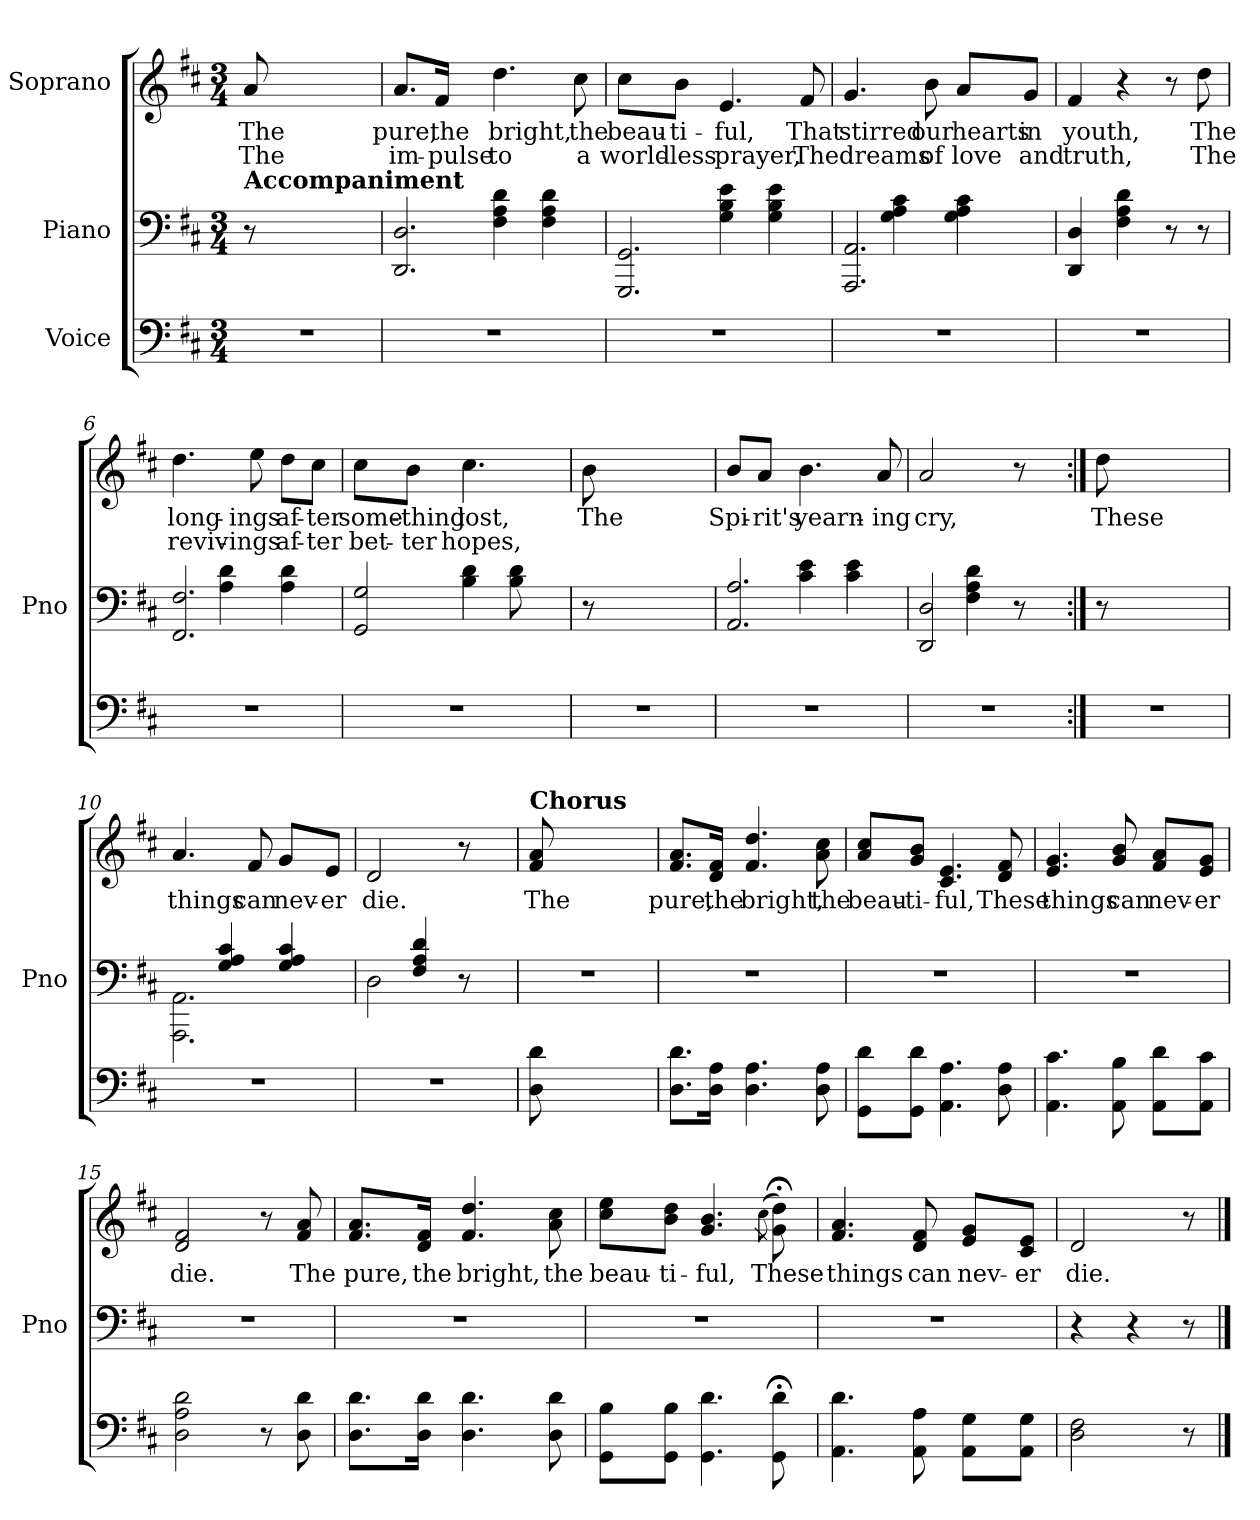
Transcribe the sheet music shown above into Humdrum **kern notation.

**kern	**kern	**kern	**text	**text
*part3	*part2	*part1	*part1	*part1
*staff3	*staff2	*staff1	*staff1	*staff1
*I"Voice	*I"Piano	*I"Soprano	*	*
*	*I'Pno	*	*	*
*clefF4	*clefF4	*clefG2	*	*
*k[f#c#]	*k[f#c#]	*k[f#c#]	*	*
*M3/4	*M3/4	*M3/4	*	*
=1	=1	=1	=1	=1
!	!LO:TX:a:B:t=Accompaniment	!	!	!
!	!	!	!LO:LY:b	!LO:LY:b
2.r	8r	8a/	The	The
.	2ryy	2ryy	.	.
.	8ryy	8ryy	.	.
=2	=2	=2	=2	=2
*	*^	*	*	*
!	!	!	!	!LO:LY:b	!LO:LY:b
2.r	2.DD/ 2.D/	4ryy	8.a/L	pure,	im-
!	!	!	!	!LO:LY:b	!LO:LY:b
.	.	.	16f#/Jk	the	-pulse
!	!	!	!	!LO:LY:b	!LO:LY:b
.	.	4F#\ 4A\ 4d\	4.dd\	bright,	to
.	.	4F#\ 4A\ 4d\	.	.	.
!	!	!	!	!LO:LY:b	!LO:LY:b
.	.	.	8cc#\	the	a
=3	=3	=3	=3	=3	=3
!	!	!	!	!LO:LY:b	!LO:LY:b
2.r	2.GGG/ 2.GG/	4ryy	8cc#\L	beau-	world-
!	!	!	!	!LO:LY:b	!LO:LY:b
.	.	.	8b\J	-ti-	-less
!	!	!	!	!LO:LY:b	!LO:LY:b
.	.	4G\ 4B\ 4e\	4.e/	-ful,	prayer,
.	.	4G\ 4B\ 4e\	.	.	.
!	!	!	!	!LO:LY:b	!LO:LY:b
.	.	.	8f#/	That	The
=4	=4	=4	=4	=4	=4
!	!	!	!	!LO:LY:b	!LO:LY:b
2.r	2.AAA/ 2.AA/	4ryy	4.g/	stirred	dreams
.	.	4G\ 4A\ 4c#\	.	.	.
!	!	!	!	!LO:LY:b	!LO:LY:b
.	.	.	8b\	our	of
!	!	!	!	!LO:LY:b	!LO:LY:b
.	.	4G\ 4A\ 4c#\	8a/L	hearts	love
!	!	!	!	!LO:LY:b	!LO:LY:b
.	.	.	8g/J	in	and
=5	=5	=5	=5	=5	=5
!	!	!	!	!LO:LY:b	!LO:LY:b
2.r	4DD/ 4D/	4ryy	4f#/	youth,	truth,
.	4ryy	4F#\ 4A\ 4d\	4r	.	.
.	8r	8ryy	8r	.	.
!	!	!	!	!LO:LY:b	!LO:LY:b
.	8r	8ryy	8dd\	The	The
=6	=6	=6	=6	=6	=6
!	!	!	!	!LO:LY:b	!LO:LY:b
2.r	2.FF#/ 2.F#/	4ryy	4.dd\	long-	reviv-
.	.	4A\ 4d\	.	.	.
!	!	!	!	!LO:LY:b	!LO:LY:b
.	.	.	8ee\	-ings	-ings
!	!	!	!	!LO:LY:b	!LO:LY:b
.	.	4A\ 4d\	8dd\L	af-	af-
!	!	!	!	!LO:LY:b	!LO:LY:b
.	.	.	8cc#\J	-ter	-ter
!!LO:LB:g=z
=7	=7	=7	=7	=7	=7
!	!	!	!	!LO:LY:b	!LO:LY:b
2.r	2GG/ 2G/	4ryy	8cc#\L	some-	bet-
!	!	!	!	!LO:LY:b	!LO:LY:b
.	.	.	8b\J	-thing	-ter
!	!	!	!	!LO:LY:b	!LO:LY:b
.	.	4B\ 4d\	4.cc#\	lost,	hopes,
.	8ryy	8B\ 8d\	.	.	.
.	8ryy	8ryy	8ryy	.	.
=7	=7	=7	=7	=7	=7
!	!	!	!	!LO:LY:b	!
*	*v	*v	*	*	*
2.r	8r	8b\	The	.
.	2ryy	2ryy	.	.
.	8ryy	8ryy	.	.
=8	=8	=8	=8	=8
*	*^	*	*	*
!	!	!	!	!LO:LY:b	!
2.r	2.AA/ 2.A/	4ryy	8b/L	Spi-	.
!	!	!	!	!LO:LY:b	!
.	.	.	8a/J	-rit's	.
!	!	!	!	!LO:LY:b	!
.	.	4c#\ 4e\	4.b\	yearn-	.
.	.	4c#\ 4e\	.	.	.
!	!	!	!	!LO:LY:b	!
.	.	.	8a/	-ing	.
=9	=9	=9	=9	=9	=9
!	!	!	!	!LO:LY:b	!
2.r	2DD/ 2D/	4ryy	2a/	cry,	.
.	.	4F#\ 4A\ 4d\	.	.	.
.	8r	8ryy	8r	.	.
.	8ryy	8ryy	8ryy	.	.
=9:|!	=9:|!	=9:|!	=9:|!	=9:|!	=9:|!
!	!	!	!	!LO:LY:b	!
*	*v	*v	*	*	*
2.r	8r	8dd\	These	.
.	2ryy	2ryy	.	.
.	8ryy	8ryy	.	.
=10	=10	=10	=10	=10
*	*^	*	*	*
!	!	!	!	!LO:LY:b	!
2.r	4ryy	2.AAA\ 2.AA\	4.a/	things	.
.	4G/ 4A/ 4c#/	.	.	.	.
!	!	!	!	!LO:LY:b	!
.	.	.	8f#/	can	.
!	!	!	!	!LO:LY:b	!
.	4G/ 4A/ 4c#/	.	8g/L	nev-	.
!	!	!	!	!LO:LY:b	!
.	.	.	8e/J	-er	.
=11	=11	=11	=11	=11	=11
!	!	!	!	!LO:LY:b	!
2.r	4ryy	2D\	2d/	die.	.
.	4F#/ 4A/ 4d/	.	.	.	.
.	8r	8ryy	8r	.	.
.	8ryy	8ryy	8ryy	.	.
!!LO:LB:g=z
=11!	=11!	=11!	=11!	=11!	=11!
!	!	!	!LO:TX:a:B:t=Chorus	!	!
!	!	!	!	!LO:LY:b	!
*	*v	*v	*	*	*
8D\ 8d\	2.r	8f#/ 8a/	The	.
2ryy	.	2ryy	.	.
8ryy	.	8ryy	.	.
=12	=12	=12	=12	=12
!	!	!	!LO:LY:b	!
8.D\ 8.d\L	2.r	8.f#/ 8.a/L	pure,	.
!	!	!	!LO:LY:b	!
16D\ 16A\Jk	.	16d/ 16f#/Jk	the	.
!	!	!	!LO:LY:b	!
4.D\ 4.A\	.	4.f#/ 4.dd/	bright,	.
!	!	!	!LO:LY:b	!
8D\ 8A\	.	8a\ 8cc#\	the	.
=13	=13	=13	=13	=13
!	!	!	!LO:LY:b	!
8GG\ 8d\L	2.r	8a/ 8cc#/L	beau-	.
!	!	!	!LO:LY:b	!
8GG\ 8d\J	.	8g/ 8b/J	-ti-	.
!	!	!	!LO:LY:b	!
4.AA\ 4.A\	.	4.c#/ 4.e/	-ful,	.
!	!	!	!LO:LY:b	!
8D\ 8A\	.	8d/ 8f#/	These	.
=14	=14	=14	=14	=14
!	!	!	!LO:LY:b	!
4.AA\ 4.c#\	2.r	4.e/ 4.g/	things	.
!	!	!	!LO:LY:b	!
8AA\ 8B\	.	8g/ 8b/	can	.
!	!	!	!LO:LY:b	!
8AA\ 8d\L	.	8f#/ 8a/L	nev-	.
!	!	!	!LO:LY:b	!
8AA\ 8c#\J	.	8e/ 8g/J	-er	.
=15	=15	=15	=15	=15
!	!	!	!LO:LY:b	!
2D\ 2A\ 2d\	2.r	2d/ 2f#/	die.	.
8r	.	8r	.	.
!	!	!	!LO:LY:b	!
8D\ 8d\	.	8f#/ 8a/	The	.
=16	=16	=16	=16	=16
!	!	!	!LO:LY:b	!
8.D\ 8.d\L	2.r	8.f#/ 8.a/L	pure,	.
!	!	!	!LO:LY:b	!
16D\ 16d\Jk	.	16d/ 16f#/Jk	the	.
!	!	!	!LO:LY:b	!
4.D\ 4.d\	.	4.f#/ 4.dd/	bright,	.
!	!	!	!LO:LY:b	!
8D\ 8d\	.	8a\ 8cc#\	the	.
!!LO:LB:g=z
=17	=17	=17	=17	=17
!	!	!	!LO:LY:b	!
8GG\ 8B\L	2.r	8cc#\ 8ee\L	beau-	.
!	!	!	!LO:LY:b	!
8GG\ 8B\J	.	8b\ 8dd\J	-ti-	.
!	!	!	!LO:LY:b	!
4.GG\ 4.d\	.	4.g/ 4.b/	-ful,	.
.	.	(8qcc#\	.	.
!	!	!	!LO:LY:b	!
8GG\;< 8d\;<	.	8g\;< 8dd\;<)	These	.
=18	=18	=18	=18	=18
!	!	!	!LO:LY:b	!
4.AA\ 4.d\	2.r	4.f#/ 4.a/	things	.
!	!	!	!LO:LY:b	!
8AA\ 8A\	.	8d/ 8f#/	can	.
!	!	!	!LO:LY:b	!
8AA\ 8G\L	.	8e/ 8g/L	nev-	.
!	!	!	!LO:LY:b	!
8AA\ 8G\J	.	8c#/ 8e/J	-er	.
=19	=19	=19	=19	=19
!	!	!	!LO:LY:b	!
2D\ 2F#\	4r	2d/	die.	.
.	4r	.	.	.
8r	8r	8r	.	.
==	==	==	==	==
*-	*-	*-	*-	*-
